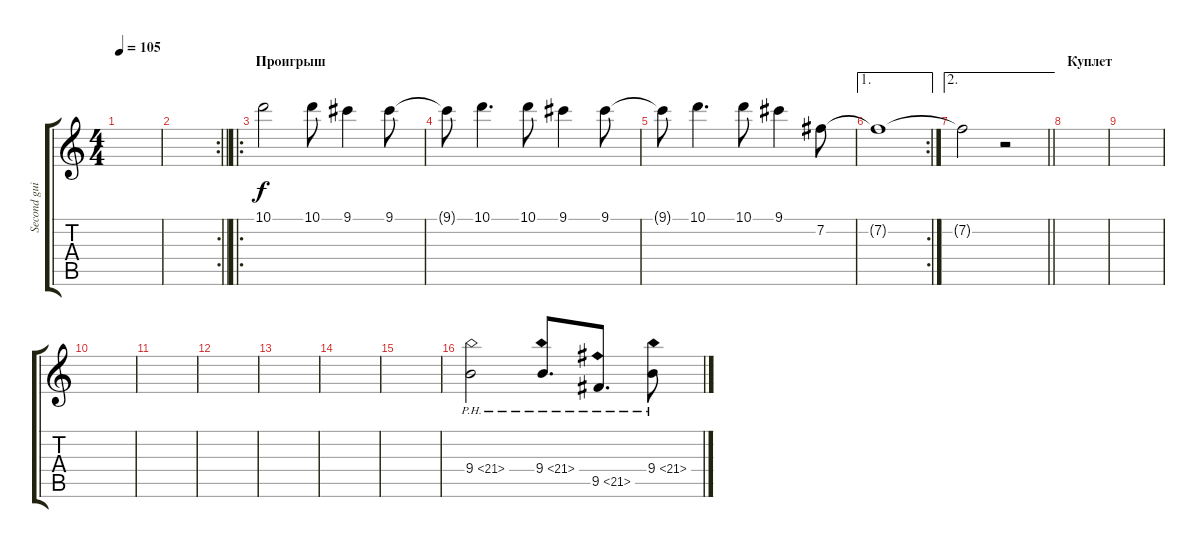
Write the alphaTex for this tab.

\track ("Second guitar" "Second gui") {instrument distortionguitar}
\staff {score tabs}
\tuning (E4 B3 G3 D3 A2 E2) {hide}
\ts (4 4)
\tempo 105
\clef g2
\ks c
|
\rc 2
\barLineRight lightlight
|
\ro
\section ("" "Проигрыш")
10.1.2{balance 8} 10.1.8 9.1.4 9.1.8 |
9.1{t}.8 10.1.4{d} 10.1.8 9.1.4 9.1.8 |
9.1{t}.8 10.1.4{d} 10.1.8 9.1.4 7.2.8 |
\ae 1
\rc 2
7.2{t}.1 |
\ae 2
\barLineRight lightlight
7.2{t}.2 r.2 |
\section ("" "Куплет")
|
|
|
|
|
|
|
|
9.4{ph 12}.2{balance 12} 9.4{ph 12}.8{d} 9.5{ph 12}.8{d} 9.4{ph 12}.8
